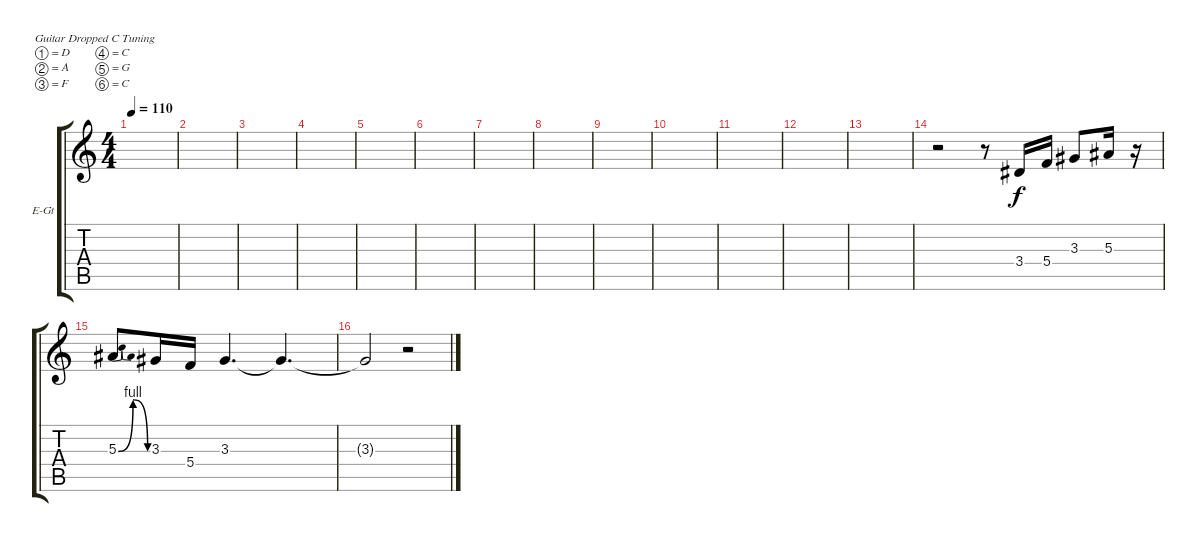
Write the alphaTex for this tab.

\defaultSystemsLayout 4
\bracketExtendMode groupsimilarinstruments
\firstSystemTrackNameOrientation horizontal
\otherSystemsTrackNameOrientation horizontal
\track ("Electric Guitar" "E-Gt") {instrument electricguitarclean}
\staff {score tabs}
\tuning (D4 A3 F3 C3 G2 C2)
\ts (4 4)
\tempo 110
\clef g2
\scale
0.333333
\ks c
|
\scale
0.333333 |
\scale
0.333333 |
\scale
0.333333 |
\scale
0.333333 |
\scale
0.333333 |
\scale
0.333333 |
\scale
0.333333 |
\scale
0.333333 |
\scale
0.333333 |
\scale
0.333333 |
\scale
0.333333 |
\scale
0.333333 |
r.2 r.8 3.4.16 5.4.16 3.3.8 5.3.16 r.16 |
5.3{be (bendrelease 0 0 10.2 4 20.4 4 30 0)}.8 3.3.16 5.4.16 3.3.4{d} 3.3{t}.4{d} |
3.3{t}.2 r.2
